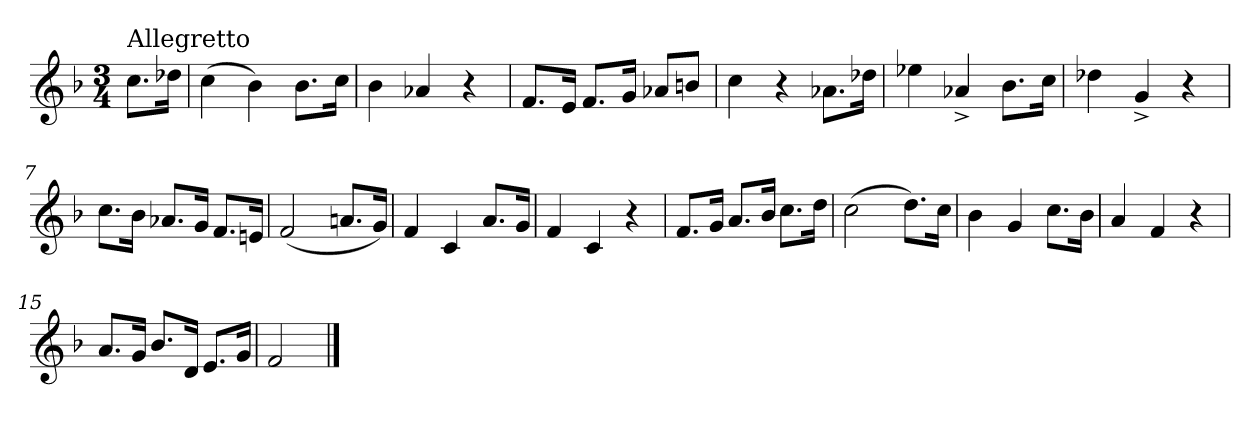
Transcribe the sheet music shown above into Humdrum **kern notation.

**kern
*part1
*staff1
*clefG2
*k[b-]
*F:
*M3/4
=
!LO:TX:a:t=Allegretto
8.cc\L
16dd-X\Jk
=1
(>4cc\
4b-\)
8.b-\L
16cc\Jk
=2
4b-\
4a-X/
4r
=3
8.f/L
16e/Jk
8.f/L
16g/Jk
8a-X/L
8bn/J
=4
4cc\
4r
8.a-X\L
16dd-X\Jk
=5
4ee-X\
4a-X^</
8.b-\L
16cc\Jk
!!LO:LB:g=z
=6
4dd-X\
4g^</
4r
=7
8.cc\L
16b-\Jk
8.a-X/L
16g/Jk
8.f/L
16en/Jk
=8
(<2f/
8.an/L
16g/Jk)
=9
4f/
4c/
8.a/L
16g/Jk
=10
4f/
4c/
4r
=11
8.f/L
16g/Jk
8.a/L
16b-/Jk
8.cc\L
16dd\Jk
!!LO:LB:g=z
=12
(>2cc\
8.dd\L)
16cc\Jk
=13
4b-\
4g/
8.cc\L
16b-\Jk
=14
4a/
4f/
4r
=15
8.a/L
16g/Jk
8.b-/L
16d/Jk
8.e/L
16g/Jk
=16
2f/
==
*-
